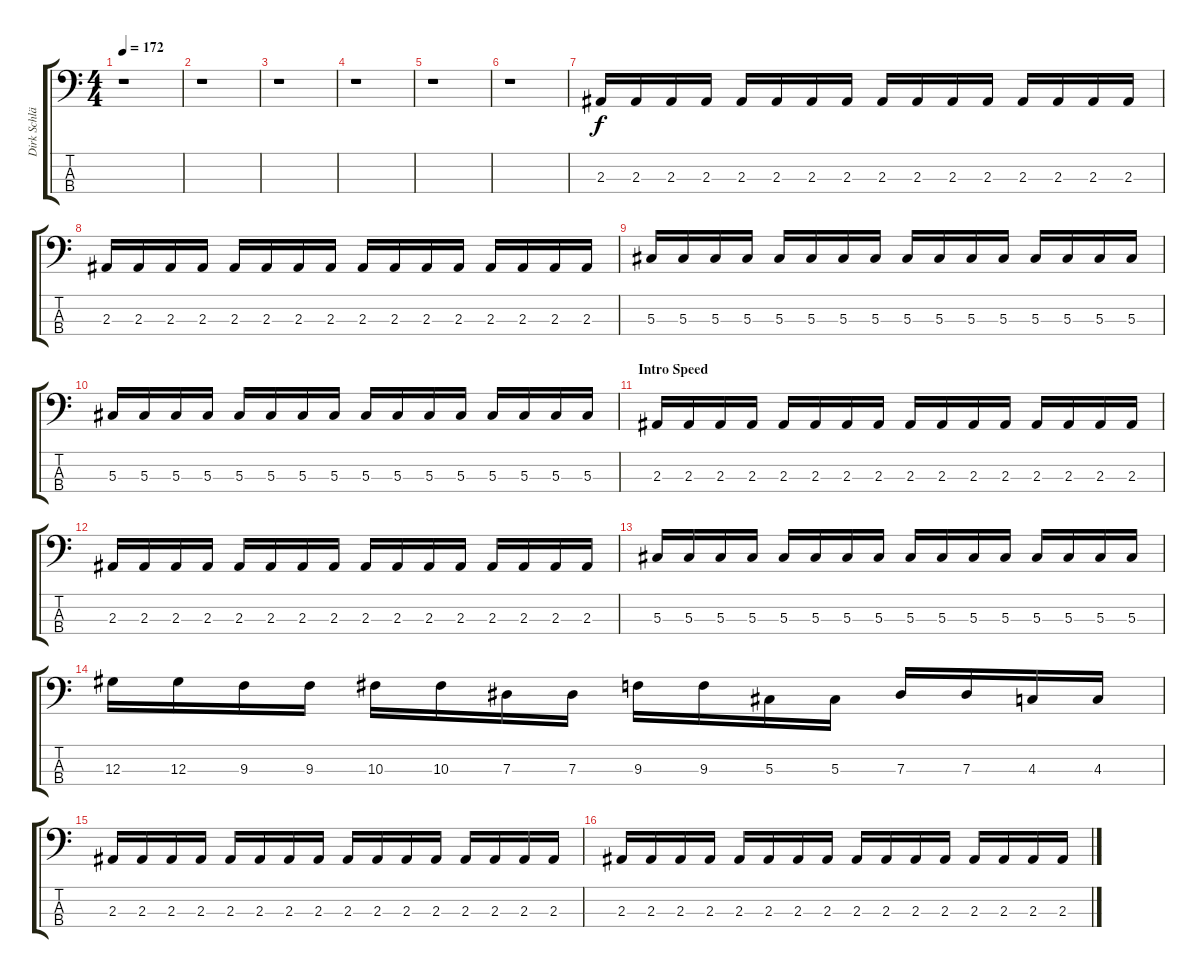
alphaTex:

\track ("Dirk Schlächter - Bass" "Dirk Schlä") {instrument electricbassfinger}
\staff {score tabs}
\tuning (Gb2 Db2 Ab1 Eb1) {hide}
\ts (4 4)
\tempo 172
\clef f4
\ks c
r.1{dy f} |
r.1 |
r.1 |
r.1 |
r.1 |
r.1 |
2.3.16{volume 10} 2.3.16 2.3.16 2.3.16 2.3.16 2.3.16 2.3.16 2.3.16 2.3.16 2.3.16 2.3.16 2.3.16 2.3.16 2.3.16 2.3.16 2.3.16 |
2.3.16 2.3.16 2.3.16 2.3.16 2.3.16 2.3.16 2.3.16 2.3.16 2.3.16 2.3.16 2.3.16 2.3.16 2.3.16 2.3.16 2.3.16 2.3.16 |
5.3.16 5.3.16 5.3.16 5.3.16 5.3.16 5.3.16 5.3.16 5.3.16 5.3.16 5.3.16 5.3.16 5.3.16 5.3.16 5.3.16 5.3.16 5.3.16 |
5.3.16 5.3.16 5.3.16 5.3.16 5.3.16 5.3.16 5.3.16 5.3.16 5.3.16 5.3.16 5.3.16 5.3.16 5.3.16 5.3.16 5.3.16 5.3.16 |
\section ("" "Intro Speed")
2.3.16{volume 14} 2.3.16 2.3.16 2.3.16 2.3.16 2.3.16 2.3.16 2.3.16 2.3.16 2.3.16 2.3.16 2.3.16 2.3.16 2.3.16 2.3.16 2.3.16 |
2.3.16 2.3.16 2.3.16 2.3.16 2.3.16 2.3.16 2.3.16 2.3.16 2.3.16 2.3.16 2.3.16 2.3.16 2.3.16 2.3.16 2.3.16 2.3.16 |
5.3.16 5.3.16 5.3.16 5.3.16 5.3.16 5.3.16 5.3.16 5.3.16 5.3.16 5.3.16 5.3.16 5.3.16 5.3.16 5.3.16 5.3.16 5.3.16 |
12.3.16 12.3.16 9.3.16 9.3.16 10.3.16 10.3.16 7.3.16 7.3.16 9.3.16 9.3.16 5.3.16 5.3.16 7.3.16 7.3.16 4.3.16 4.3.16 |
2.3.16 2.3.16 2.3.16 2.3.16 2.3.16 2.3.16 2.3.16 2.3.16 2.3.16 2.3.16 2.3.16 2.3.16 2.3.16 2.3.16 2.3.16 2.3.16 |
2.3.16 2.3.16 2.3.16 2.3.16 2.3.16 2.3.16 2.3.16 2.3.16 2.3.16 2.3.16 2.3.16 2.3.16 2.3.16 2.3.16 2.3.16 2.3.16
